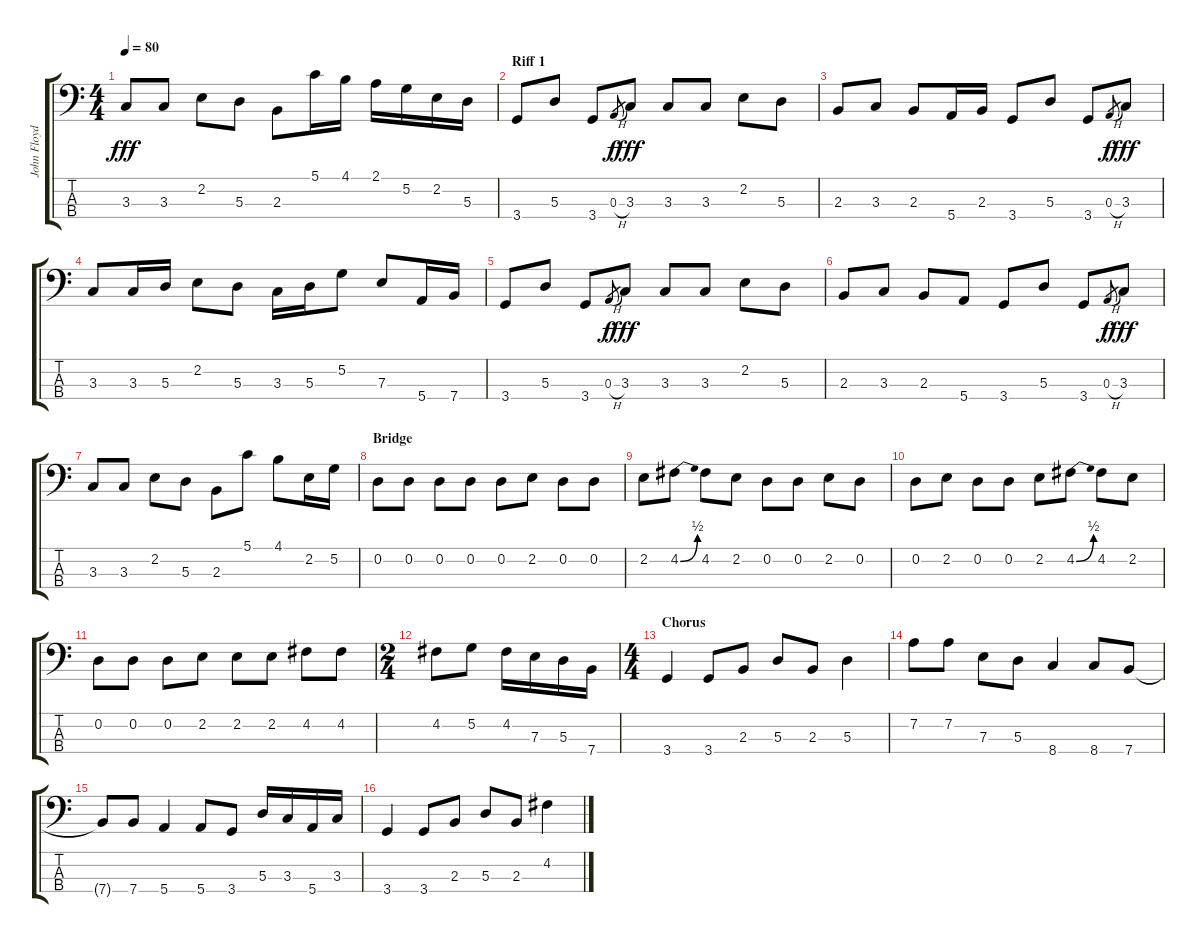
\track ("John Floyd" "John Floyd") {instrument acousticguitarsteel}
\staff {score tabs}
\tuning (G2 D2 A1 E1) {hide}
\ts (4 4)
\tempo 80
\clef f4
\ks c
3.3.8{dy fff} 3.3.8 2.2.8 5.3.8 2.3.8 5.1.16 4.1.16 2.1.16 5.2.16 2.2.16 5.3.16 |
\section ("" "Riff 1")
3.4.8 5.3.8 3.4.8 0.3{h}.8{gr dy f} 3.3.8{dy fff} 3.3.8 3.3.8 2.2.8 5.3.8 |
2.3.8 3.3.8 2.3.8 5.4.16 2.3.16 3.4.8 5.3.8 3.4.8 0.3{h}.8{gr dy f} 3.3.8{dy fff} |
3.3.8 3.3.16 5.3.16 2.2.8 5.3.8 3.3.16 5.3.16 5.2.8 7.3.8 5.4.16 7.4.16 |
3.4.8 5.3.8 3.4.8 0.3{h}.8{gr dy f} 3.3.8{dy fff} 3.3.8 3.3.8 2.2.8 5.3.8 |
2.3.8 3.3.8 2.3.8 5.4.8 3.4.8 5.3.8 3.4.8 0.3{h}.8{gr dy f} 3.3.8{dy fff} |
3.3.8 3.3.8 2.2.8 5.3.8 2.3.8 5.1.8 4.1.8 2.2.16 5.2.16 |
\section ("" "Bridge")
0.2.8 0.2.8 0.2.8 0.2.8 0.2.8 2.2.8 0.2.8 0.2.8 |
2.2.8 4.2{be (bend 0 0 60 2)}.8 4.2.8 2.2.8 0.2.8 0.2.8 2.2.8 0.2.8 |
0.2.8 2.2.8 0.2.8 0.2.8 2.2.8 4.2{be (bend 0 0 60 2)}.8 4.2.8 2.2.8 |
0.2.8 0.2.8 0.2.8 2.2.8 2.2.8 2.2.8 4.2.8 4.2.8 |
\ts (2 4)
4.2.8 5.2.8 4.2.16 7.3.16 5.3.16 7.4.16 |
\ts (4 4)
\section ("" "Chorus")
3.4.4 3.4.8 2.3.8 5.3.8 2.3.8 5.3.4 |
7.2.8 7.2.8 7.3.8 5.3.8 8.4.4 8.4.8 7.4.8 |
7.4{t}.8 7.4.8 5.4.4 5.4.8 3.4.8 5.3.16 3.3.16 5.4.16 3.3.16 |
3.4.4 3.4.8 2.3.8 5.3.8 2.3.8 4.2.4
